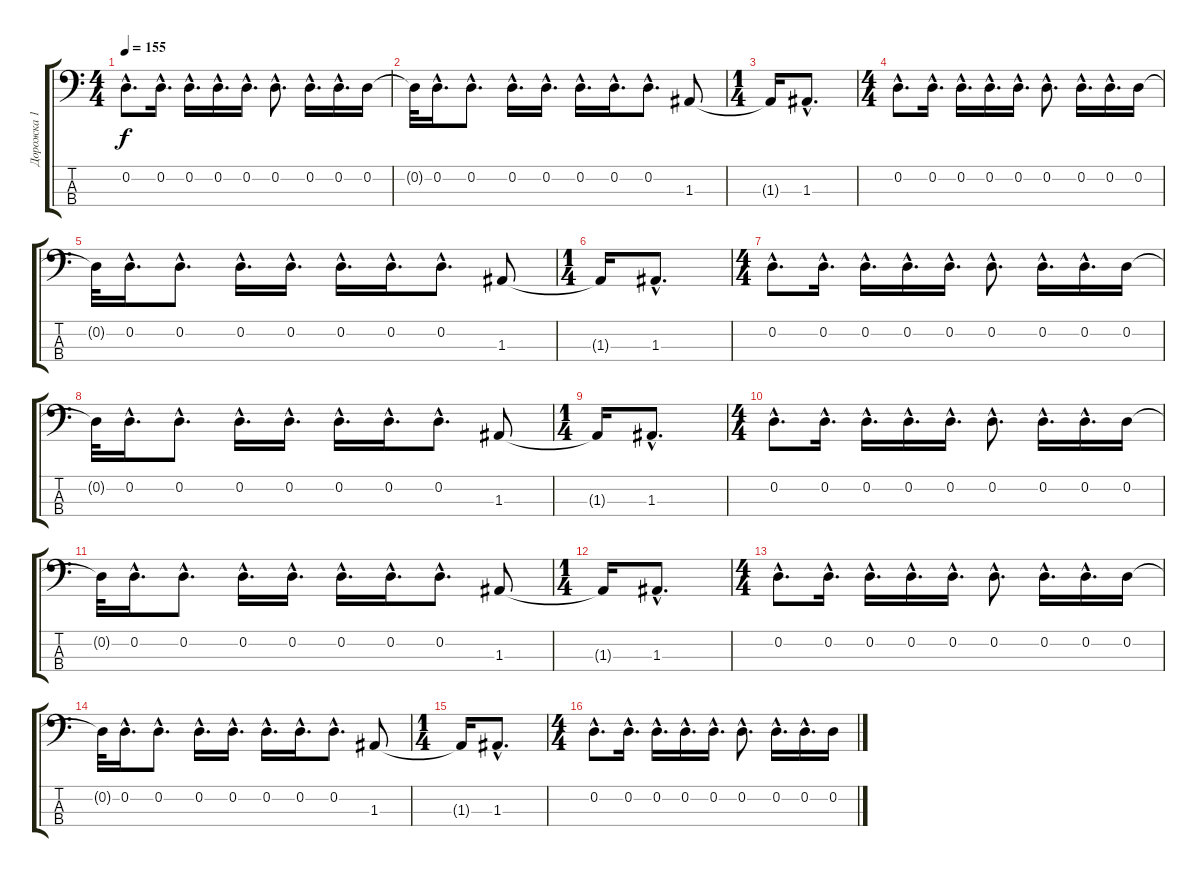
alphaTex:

\track ("Дорожка 1" "Дорожка 1") {instrument electricbassfinger}
\staff {score tabs}
\tuning (G2 D2 A1 E1) {hide}
\ts (4 4)
\tempo 155
\clef f4
\ks c
0.2{hac}.8{d dy f instrument electricbassfinger} 0.2{hac}.16{d} 0.2{hac}.16{d} 0.2{hac}.16{d} 0.2{hac}.16{d} 0.2{hac}.8{d} 0.2{hac}.16{d} 0.2{hac}.16{d} 0.2.16 |
0.2{t}.32 0.2{hac}.16{d} 0.2{hac}.8{d} 0.2{hac}.16{d} 0.2{hac}.16{d} 0.2{hac}.16{d} 0.2{hac}.16{d} 0.2{hac}.8{d} 1.3.8 |
\ts (1 4)
1.3{t}.16 1.3{hac}.8{d} |
\ts (4 4)
0.2{hac}.8{d} 0.2{hac}.16{d} 0.2{hac}.16{d} 0.2{hac}.16{d} 0.2{hac}.16{d} 0.2{hac}.8{d} 0.2{hac}.16{d} 0.2{hac}.16{d} 0.2.16 |
0.2{t}.32 0.2{hac}.16{d} 0.2{hac}.8{d} 0.2{hac}.16{d} 0.2{hac}.16{d} 0.2{hac}.16{d} 0.2{hac}.16{d} 0.2{hac}.8{d} 1.3.8 |
\ts (1 4)
1.3{t}.16 1.3{hac}.8{d} |
\ts (4 4)
0.2{hac}.8{d} 0.2{hac}.16{d} 0.2{hac}.16{d} 0.2{hac}.16{d} 0.2{hac}.16{d} 0.2{hac}.8{d} 0.2{hac}.16{d} 0.2{hac}.16{d} 0.2.16 |
0.2{t}.32 0.2{hac}.16{d} 0.2{hac}.8{d} 0.2{hac}.16{d} 0.2{hac}.16{d} 0.2{hac}.16{d} 0.2{hac}.16{d} 0.2{hac}.8{d} 1.3.8 |
\ts (1 4)
1.3{t}.16 1.3{hac}.8{d} |
\ts (4 4)
0.2{hac}.8{d} 0.2{hac}.16{d} 0.2{hac}.16{d} 0.2{hac}.16{d} 0.2{hac}.16{d} 0.2{hac}.8{d} 0.2{hac}.16{d} 0.2{hac}.16{d} 0.2.16 |
0.2{t}.32 0.2{hac}.16{d} 0.2{hac}.8{d} 0.2{hac}.16{d} 0.2{hac}.16{d} 0.2{hac}.16{d} 0.2{hac}.16{d} 0.2{hac}.8{d} 1.3.8 |
\ts (1 4)
1.3{t}.16 1.3{hac}.8{d} |
\ts (4 4)
0.2{hac}.8{d} 0.2{hac}.16{d} 0.2{hac}.16{d} 0.2{hac}.16{d} 0.2{hac}.16{d} 0.2{hac}.8{d} 0.2{hac}.16{d} 0.2{hac}.16{d} 0.2.16 |
0.2{t}.32 0.2{hac}.16{d} 0.2{hac}.8{d} 0.2{hac}.16{d} 0.2{hac}.16{d} 0.2{hac}.16{d} 0.2{hac}.16{d} 0.2{hac}.8{d} 1.3.8 |
\ts (1 4)
1.3{t}.16 1.3{hac}.8{d} |
\ts (4 4)
0.2{hac}.8{d} 0.2{hac}.16{d} 0.2{hac}.16{d} 0.2{hac}.16{d} 0.2{hac}.16{d} 0.2{hac}.8{d} 0.2{hac}.16{d} 0.2{hac}.16{d} 0.2.16
